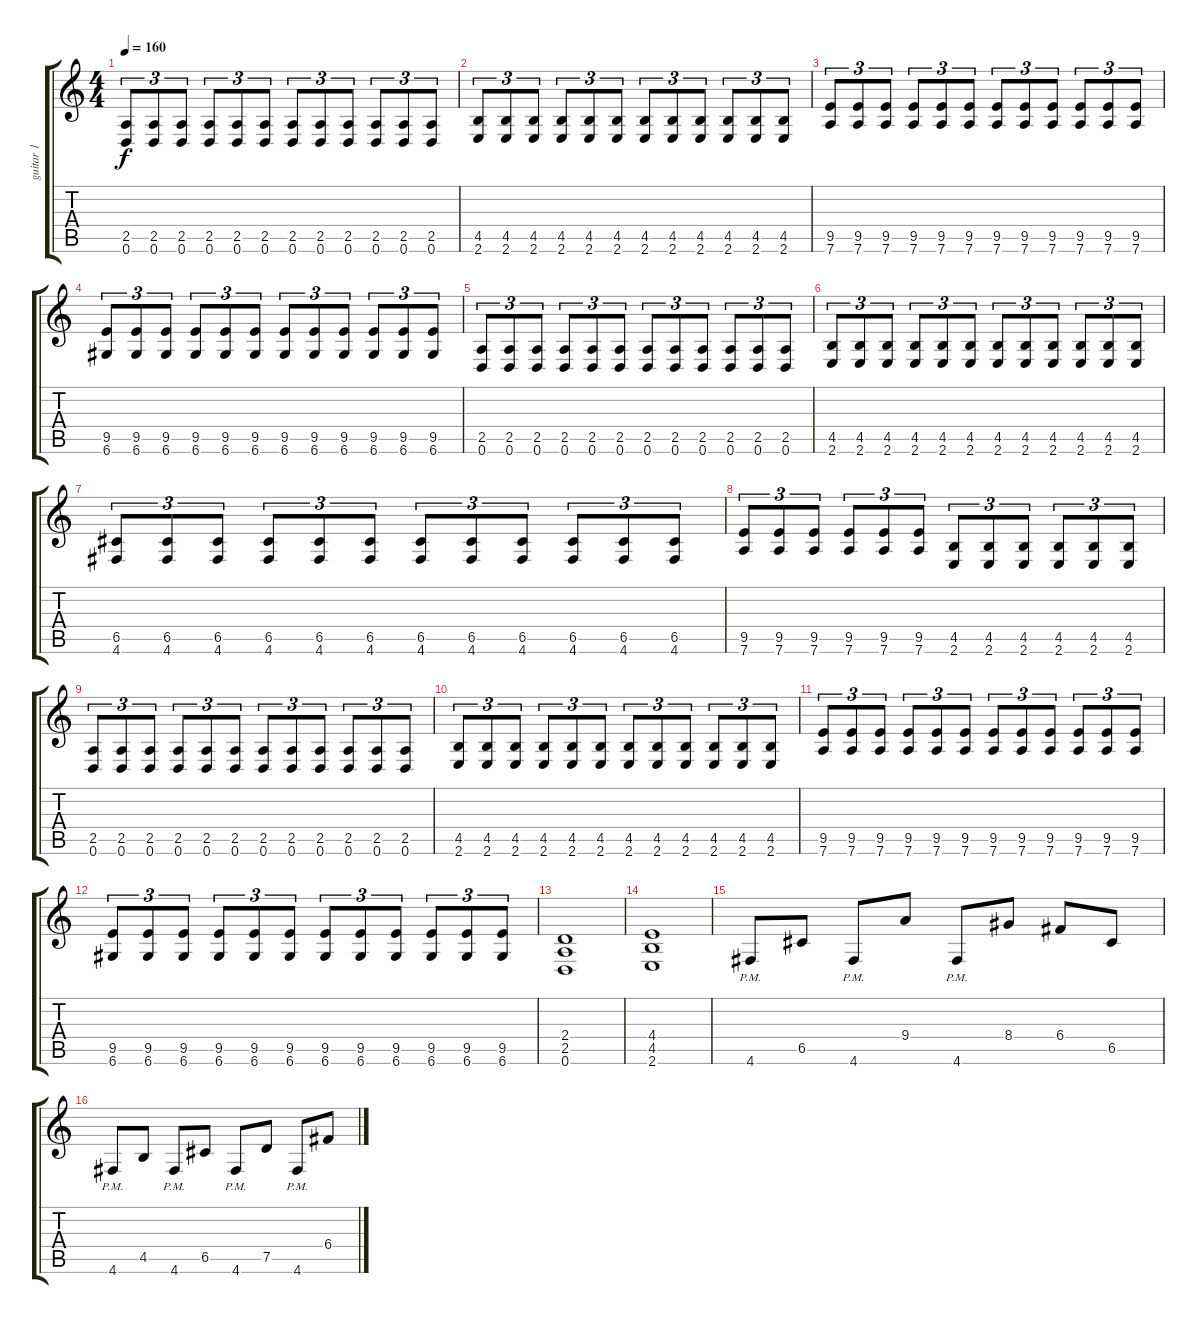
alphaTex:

\track ("guitar 1" "guitar 1") {instrument distortionguitar}
\staff {score tabs}
\tuning (D4 A3 F3 C3 G2 D2) {hide}
\ts (4 4)
\tempo 160
\clef g2
\ks c
(2.5 0.6).8{tu (3 2) dy f} (2.5 0.6).8{tu (3 2)} (2.5 0.6).8{tu (3 2)} (2.5 0.6).8{tu (3 2)} (2.5 0.6).8{tu (3 2)} (2.5 0.6).8{tu (3 2)} (2.5 0.6).8{tu (3 2)} (2.5 0.6).8{tu (3 2)} (2.5 0.6).8{tu (3 2)} (2.5 0.6).8{tu (3 2)} (2.5 0.6).8{tu (3 2)} (2.5 0.6).8{tu (3 2)} |
(4.5 2.6).8{tu (3 2)} (4.5 2.6).8{tu (3 2)} (4.5 2.6).8{tu (3 2)} (4.5 2.6).8{tu (3 2)} (4.5 2.6).8{tu (3 2)} (4.5 2.6).8{tu (3 2)} (4.5 2.6).8{tu (3 2)} (4.5 2.6).8{tu (3 2)} (4.5 2.6).8{tu (3 2)} (4.5 2.6).8{tu (3 2)} (4.5 2.6).8{tu (3 2)} (4.5 2.6).8{tu (3 2)} |
(9.5 7.6).8{tu (3 2)} (9.5 7.6).8{tu (3 2)} (9.5 7.6).8{tu (3 2)} (9.5 7.6).8{tu (3 2)} (9.5 7.6).8{tu (3 2)} (9.5 7.6).8{tu (3 2)} (9.5 7.6).8{tu (3 2)} (9.5 7.6).8{tu (3 2)} (9.5 7.6).8{tu (3 2)} (9.5 7.6).8{tu (3 2)} (9.5 7.6).8{tu (3 2)} (9.5 7.6).8{tu (3 2)} |
(9.5 6.6).8{tu (3 2)} (9.5 6.6).8{tu (3 2)} (9.5 6.6).8{tu (3 2)} (9.5 6.6).8{tu (3 2)} (9.5 6.6).8{tu (3 2)} (9.5 6.6).8{tu (3 2)} (9.5 6.6).8{tu (3 2)} (9.5 6.6).8{tu (3 2)} (9.5 6.6).8{tu (3 2)} (9.5 6.6).8{tu (3 2)} (9.5 6.6).8{tu (3 2)} (9.5 6.6).8{tu (3 2)} |
(2.5 0.6).8{tu (3 2)} (2.5 0.6).8{tu (3 2)} (2.5 0.6).8{tu (3 2)} (2.5 0.6).8{tu (3 2)} (2.5 0.6).8{tu (3 2)} (2.5 0.6).8{tu (3 2)} (2.5 0.6).8{tu (3 2)} (2.5 0.6).8{tu (3 2)} (2.5 0.6).8{tu (3 2)} (2.5 0.6).8{tu (3 2)} (2.5 0.6).8{tu (3 2)} (2.5 0.6).8{tu (3 2)} |
(4.5 2.6).8{tu (3 2)} (4.5 2.6).8{tu (3 2)} (4.5 2.6).8{tu (3 2)} (4.5 2.6).8{tu (3 2)} (4.5 2.6).8{tu (3 2)} (4.5 2.6).8{tu (3 2)} (4.5 2.6).8{tu (3 2)} (4.5 2.6).8{tu (3 2)} (4.5 2.6).8{tu (3 2)} (4.5 2.6).8{tu (3 2)} (4.5 2.6).8{tu (3 2)} (4.5 2.6).8{tu (3 2)} |
(6.5 4.6).8{tu (3 2)} (6.5 4.6).8{tu (3 2)} (6.5 4.6).8{tu (3 2)} (6.5 4.6).8{tu (3 2)} (6.5 4.6).8{tu (3 2)} (6.5 4.6).8{tu (3 2)} (6.5 4.6).8{tu (3 2)} (6.5 4.6).8{tu (3 2)} (6.5 4.6).8{tu (3 2)} (6.5 4.6).8{tu (3 2)} (6.5 4.6).8{tu (3 2)} (6.5 4.6).8{tu (3 2)} |
(9.5 7.6).8{tu (3 2)} (9.5 7.6).8{tu (3 2)} (9.5 7.6).8{tu (3 2)} (9.5 7.6).8{tu (3 2)} (9.5 7.6).8{tu (3 2)} (9.5 7.6).8{tu (3 2)} (4.5 2.6).8{tu (3 2)} (4.5 2.6).8{tu (3 2)} (4.5 2.6).8{tu (3 2)} (4.5 2.6).8{tu (3 2)} (4.5 2.6).8{tu (3 2)} (4.5 2.6).8{tu (3 2)} |
(2.5 0.6).8{tu (3 2)} (2.5 0.6).8{tu (3 2)} (2.5 0.6).8{tu (3 2)} (2.5 0.6).8{tu (3 2)} (2.5 0.6).8{tu (3 2)} (2.5 0.6).8{tu (3 2)} (2.5 0.6).8{tu (3 2)} (2.5 0.6).8{tu (3 2)} (2.5 0.6).8{tu (3 2)} (2.5 0.6).8{tu (3 2)} (2.5 0.6).8{tu (3 2)} (2.5 0.6).8{tu (3 2)} |
(4.5 2.6).8{tu (3 2)} (4.5 2.6).8{tu (3 2)} (4.5 2.6).8{tu (3 2)} (4.5 2.6).8{tu (3 2)} (4.5 2.6).8{tu (3 2)} (4.5 2.6).8{tu (3 2)} (4.5 2.6).8{tu (3 2)} (4.5 2.6).8{tu (3 2)} (4.5 2.6).8{tu (3 2)} (4.5 2.6).8{tu (3 2)} (4.5 2.6).8{tu (3 2)} (4.5 2.6).8{tu (3 2)} |
(9.5 7.6).8{tu (3 2)} (9.5 7.6).8{tu (3 2)} (9.5 7.6).8{tu (3 2)} (9.5 7.6).8{tu (3 2)} (9.5 7.6).8{tu (3 2)} (9.5 7.6).8{tu (3 2)} (9.5 7.6).8{tu (3 2)} (9.5 7.6).8{tu (3 2)} (9.5 7.6).8{tu (3 2)} (9.5 7.6).8{tu (3 2)} (9.5 7.6).8{tu (3 2)} (9.5 7.6).8{tu (3 2)} |
(9.5 6.6).8{tu (3 2)} (9.5 6.6).8{tu (3 2)} (9.5 6.6).8{tu (3 2)} (9.5 6.6).8{tu (3 2)} (9.5 6.6).8{tu (3 2)} (9.5 6.6).8{tu (3 2)} (9.5 6.6).8{tu (3 2)} (9.5 6.6).8{tu (3 2)} (9.5 6.6).8{tu (3 2)} (9.5 6.6).8{tu (3 2)} (9.5 6.6).8{tu (3 2)} (9.5 6.6).8{tu (3 2)} |
(2.4 2.5 0.6).1 |
(4.4 4.5 2.6).1 |
4.6{pm}.8 6.5.8 4.6{pm}.8 9.4.8 4.6{pm}.8 8.4.8 6.4.8 6.5.8 |
4.6{pm}.8 4.5.8 4.6{pm}.8 6.5.8 4.6{pm}.8 7.5.8 4.6{pm}.8 6.4.8
